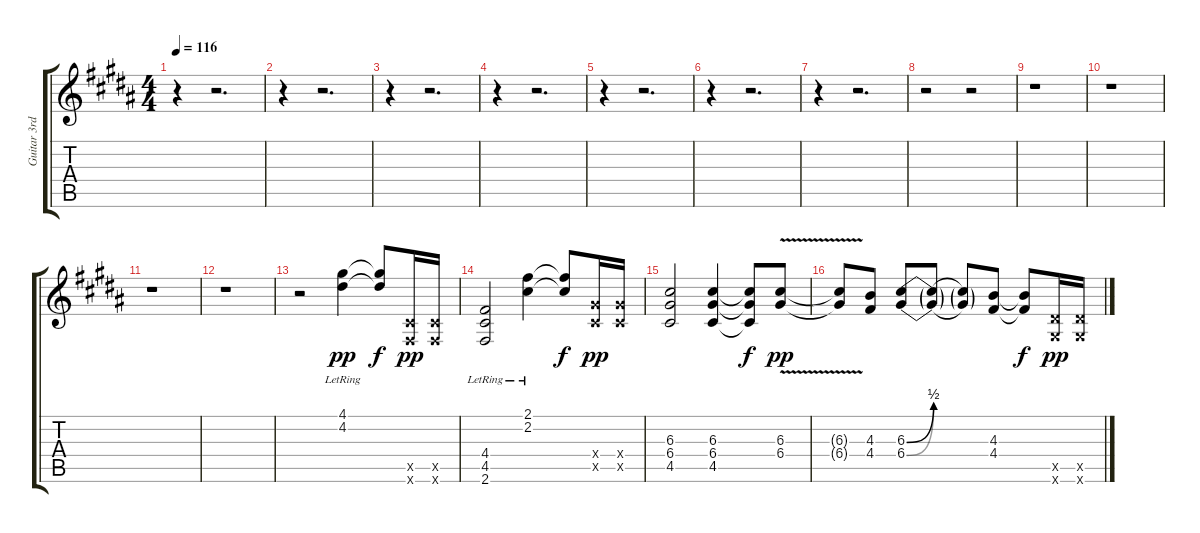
\track ("Guitar 3rd" "Guitar 3rd") {instrument distortionguitar}
\staff {score tabs}
\tuning (E4 B3 G3 D3 A2 E2) {hide}
\ts (4 4)
\tempo 116
\clef g2
\ks g#minor
r.4{dy mp} r.2{d} |
r.4 r.2{d} |
r.4 r.2{d} |
\ks b
r.4 r.2{d} |
\ks g#minor
r.4 r.2{d} |
r.4 r.2{d} |
r.4 r.2{d} |
\ks b
r.2 r.2 |
\ks g#minor
r.1 |
r.1 |
r.1 |
\ks b
r.1 |
\ks g#minor
r.2 (4.1{lr} 4.2{lr}).4{dy pp} (4.1{t} 4.2{t}).8{dy f} (4.5{x} 2.6{x}).16{dy pp} (4.5{x} 2.6{x}).16 |
(4.4{lr} 4.5{lr} 2.6{lr}).2 (2.1{lr} 2.2{lr}).4 (2.1{t} 2.2{t}).8{dy f} (6.4{x} 4.5{x}).16{dy pp} (6.4{x} 4.5{x}).16 |
(6.3 6.4 4.5).2 (6.3 6.4 4.5).4 (6.3{t} 6.4{t} 4.5{t}).8{dy f} (6.3{v} 6.4{v}).8{dy pp} |
\ks b
(6.3{v t} 6.4{v t}).8 (4.3 4.4).8 (6.3{be (bend 0 0 60 2)} 6.4{be (bend 0 0 60 2)}).8 (6.3{be (hold 40 0 60 0) t} 6.4{be (hold 40 0 60 0) t}).8 (6.3{t} 6.4{t}).8 (4.3 4.4).8 (4.3{t} 4.4{t}).8{dy f} (6.5{x} 4.6{x}).16{dy pp} (6.5{x} 4.6{x}).16
